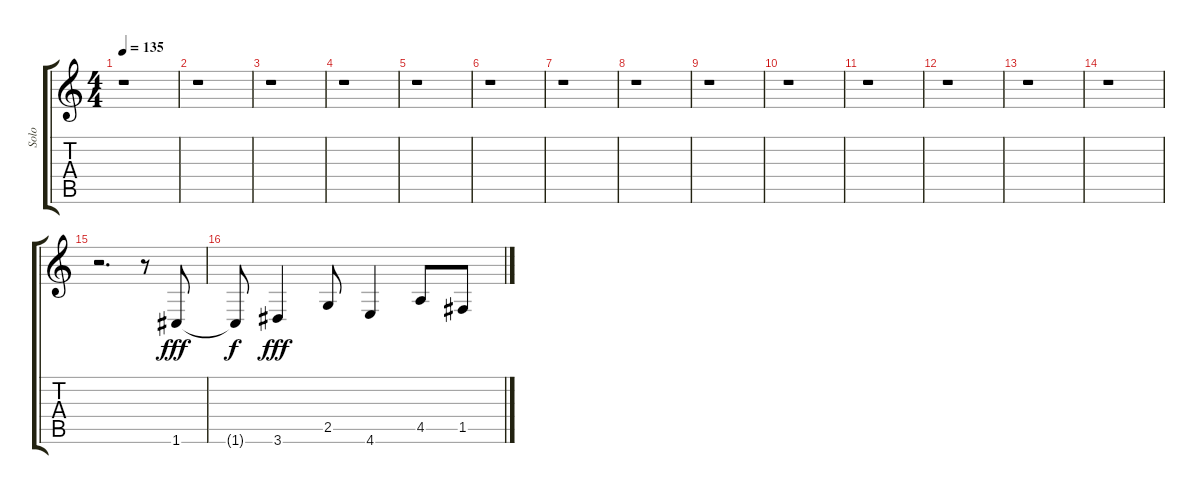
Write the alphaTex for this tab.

\track ("Solo" "Solo") {instrument overdrivenguitar}
\staff {score tabs}
\tuning (C4 G3 Eb3 Bb2 F2 C2) {hide}
\ts (4 4)
\tempo 135
\clef g2
\ks c
r.1{dy fff} |
r.1 |
r.1 |
r.1 |
r.1 |
r.1 |
r.1 |
r.1 |
r.1 |
r.1 |
r.1 |
r.1 |
r.1 |
r.1 |
r.2{d} r.8 1.6.8 |
1.6{t}.8{dy f} 3.6.4{dy fff} 2.5.8 4.6.4 4.5.8 1.5.8
